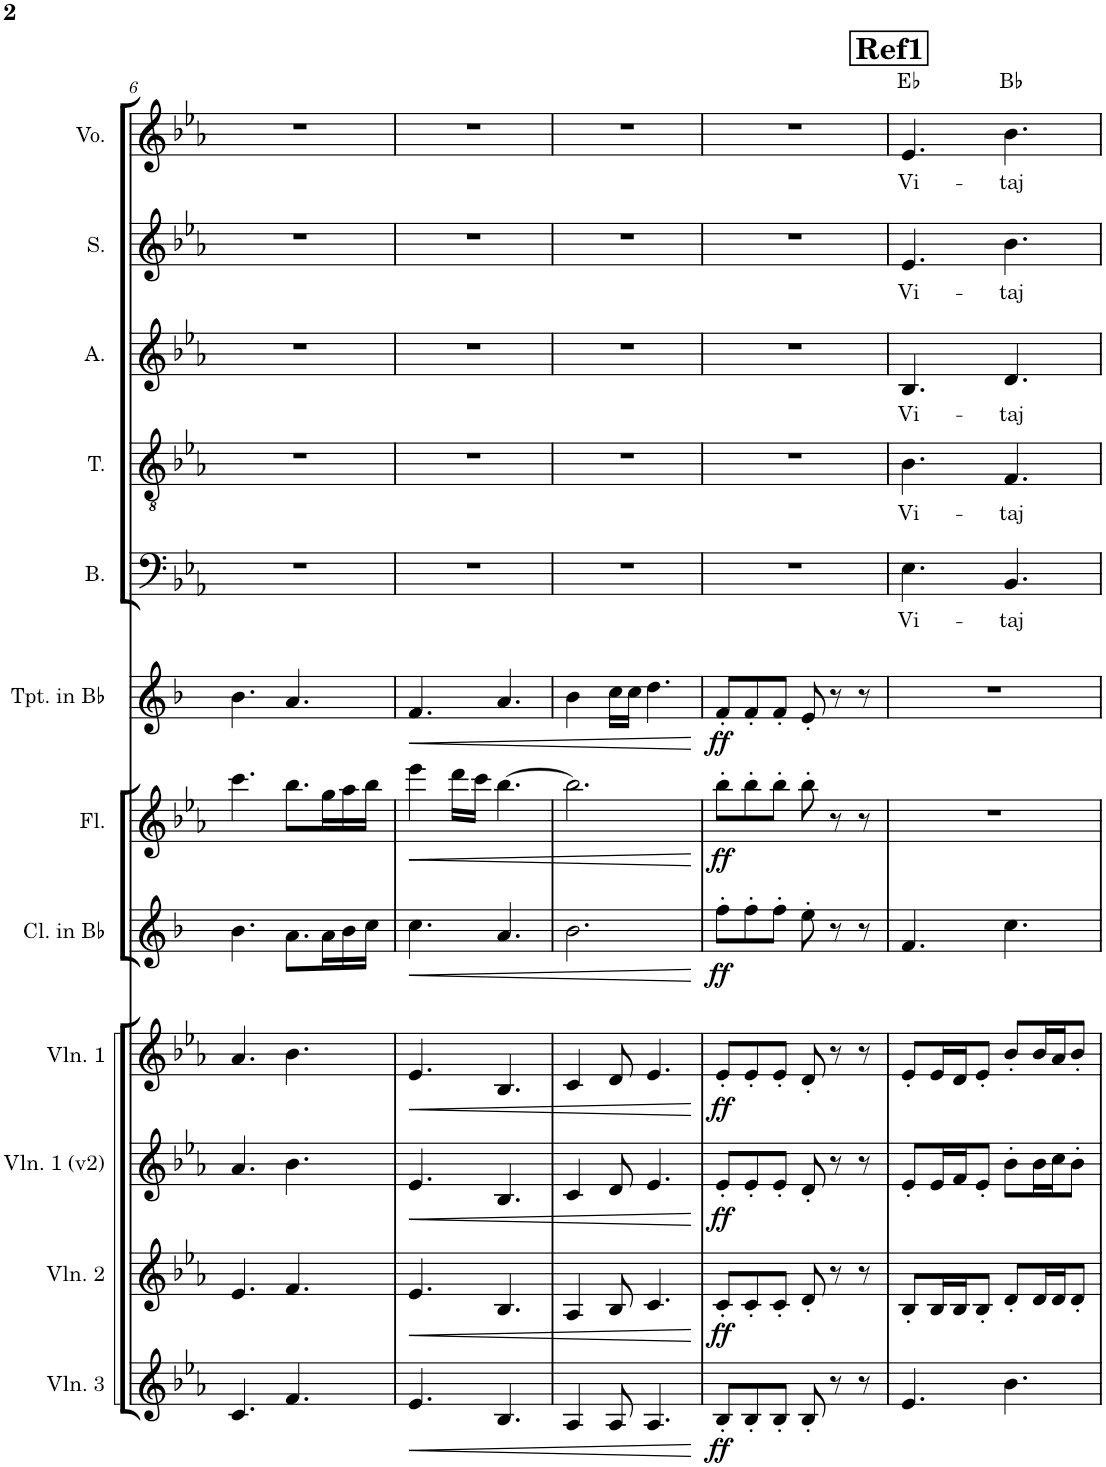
**kern	**dynam	**kern	**dynam	**kern	**dynam	**kern	**dynam	**kern	**dynam	**kern	**dynam	**kern	**dynam	**kern	**text	**kern	**text	**kern	**text	**kern	**text	**kern	**text	**harte
*part12	*part12	*part11	*part11	*part10	*part10	*part9	*part9	*part8	*part8	*part7	*part7	*part6	*part6	*part5	*part5	*part4	*part4	*part3	*part3	*part2	*part2	*part1	*part1	*part1
*staff12	*staff12	*staff11	*staff11	*staff10	*staff10	*staff9	*staff9	*staff8	*staff8	*staff7	*staff7	*staff6	*staff6	*staff5	*staff5	*staff4	*staff4	*staff3	*staff3	*staff2	*staff2	*staff1	*staff1	*
*I"Violin 3	*	*I"Violin 2	*	*I"Violin 1 (v2)	*	*I"Violin 1	*	*I"Clarinet in Bb	*	*I"Flute	*	*I"Trumpet in Bb	*	*I"Bass	*	*I"Tenor	*	*I"Alto	*	*I"Soprano	*	*I"Voice	*	*
*I'Vln. 3	*	*I'Vln. 2	*	*I'Vln. 1 (v2)	*	*I'Vln. 1	*	*I'Cl. in Bb	*	*I'Fl.	*	*I'Tpt. in Bb	*	*I'B.	*	*I'T.	*	*I'A.	*	*I'S.	*	*I'Vo.	*	*
!!LO:PB:g=z
*clefG2	*	*clefG2	*	*clefG2	*	*clefG2	*	*clefG2	*	*clefG2	*	*clefG2	*	*clefF4	*	*clefGv2	*	*clefG2	*	*clefG2	*	*clefG2	*	*
*	*	*	*	*	*	*	*	*Trd1c2	*	*	*	*Trd1c2	*	*	*	*	*	*	*	*	*	*	*	*
*k[b-e-a-]	*	*k[b-e-a-]	*	*k[b-e-a-]	*	*k[b-e-a-]	*	*k[b-]	*	*k[b-e-a-]	*	*k[b-]	*	*k[b-e-a-]	*	*k[b-e-a-]	*	*k[b-e-a-]	*	*k[b-e-a-]	*	*k[b-e-a-]	*	*
*M6/8	*	*M6/8	*	*M6/8	*	*M6/8	*	*M6/8	*	*M6/8	*	*M6/8	*	*M6/8	*	*M6/8	*	*M6/8	*	*M6/8	*	*M6/8	*	*
=6	=6	=6	=6	=6	=6	=6	=6	=6	=6	=6	=6	=6	=6	=6	=6	=6	=6	=6	=6	=6	=6	=6	=6	=6
4.c/	.	4.e-/	.	4.a-/	.	4.a-/	.	4.b-\	.	4.ccc\	.	4.b-\	.	2.r	.	2.r	.	2.r	.	2.r	.	2.r	.	.
4.f/	.	4.f/	.	4.b-\	.	4.b-\	.	8.a\L	.	8.bb-\L	.	4.a/	.	.	.	.	.	.	.	.	.	.	.	.
.	.	.	.	.	.	.	.	16a\L	.	16gg\L	.	.	.	.	.	.	.	.	.	.	.	.	.	.
.	.	.	.	.	.	.	.	16b-\	.	16aa-\	.	.	.	.	.	.	.	.	.	.	.	.	.	.
.	.	.	.	.	.	.	.	16cc\JJ	.	16bb-\JJ	.	.	.	.	.	.	.	.	.	.	.	.	.	.
=7	=7	=7	=7	=7	=7	=7	=7	=7	=7	=7	=7	=7	=7	=7	=7	=7	=7	=7	=7	=7	=7	=7	=7	=7
!	!LO:HP:b	!	!LO:HP:b	!	!LO:HP:b	!	!LO:HP:b	!	!LO:HP:b	!	!LO:HP:b	!	!LO:HP:b	!	!	!	!	!	!	!	!	!	!	!
4.e-/	<	4.e-/	<	4.e-/	<	4.e-/	<	4.cc\	<	4eee-\	<	4.f/	<	2.r	.	2.r	.	2.r	.	2.r	.	2.r	.	.
.	.	.	.	.	.	.	.	.	.	16ddd\LL	.	.	.	.	.	.	.	.	.	.	.	.	.	.
.	.	.	.	.	.	.	.	.	.	16ccc\JJ	.	.	.	.	.	.	.	.	.	.	.	.	.	.
4.B-/	.	4.B-/	.	4.B-/	.	4.B-/	.	4.a/	.	[4.bb-\	.	4.a/	.	.	.	.	.	.	.	.	.	.	.	.
=8	=8	=8	=8	=8	=8	=8	=8	=8	=8	=8	=8	=8	=8	=8	=8	=8	=8	=8	=8	=8	=8	=8	=8	=8
4A-/	.	4A-/	.	4c/	.	4c/	.	2.b-\	.	2.bb-\]	.	4b-\	.	2.r	.	2.r	.	2.r	.	2.r	.	2.r	.	.
8A-/	.	8B-/	.	8d/	.	8d/	.	.	.	.	.	16cc\LL	.	.	.	.	.	.	.	.	.	.	.	.
.	.	.	.	.	.	.	.	.	.	.	.	16cc\JJ	.	.	.	.	.	.	.	.	.	.	.	.
4.A-/	.	4.c/	.	4.e-/	.	4.e-/	.	.	.	.	.	4.dd\	.	.	.	.	.	.	.	.	.	.	.	.
.	[	.	[	.	[	.	[	.	[	.	[	.	[	.	.	.	.	.	.	.	.	.	.	.
=9	=9	=9	=9	=9	=9	=9	=9	=9	=9	=9	=9	=9	=9	=9	=9	=9	=9	=9	=9	=9	=9	=9	=9	=9
!	!LO:DY:b	!	!LO:DY:b	!	!LO:DY:b	!	!LO:DY:b	!	!LO:DY:b	!	!LO:DY:b	!	!LO:DY:b	!	!	!	!	!	!	!	!	!	!	!
8B-'/L	ff	8c'/L	ff	8e-'/L	ff	8e-'/L	ff	8ff'\L	ff	8bb-'\L	ff	8f'/L	ff	2.r	.	2.r	.	2.r	.	2.r	.	2.r	.	.
8B-'/	.	8c'/	.	8e-'/	.	8e-'/	.	8ff'\	.	8bb-'\	.	8f'/	.	.	.	.	.	.	.	.	.	.	.	.
8B-'/J	.	8c'/J	.	8e-'/J	.	8e-'/J	.	8ff'\J	.	8bb-'\J	.	8f'/J	.	.	.	.	.	.	.	.	.	.	.	.
8B-'/	.	8d'/	.	8d'/	.	8d'/	.	8ee'\	.	8bb-'\	.	8e'/	.	.	.	.	.	.	.	.	.	.	.	.
8r	.	8r	.	8r	.	8r	.	8r	.	8r	.	8r	.	.	.	.	.	.	.	.	.	.	.	.
8r	.	8r	.	8r	.	8r	.	8r	.	8r	.	8r	.	.	.	.	.	.	.	.	.	.	.	.
!!LO:REH:place=s1:a:B:cj:fs=14:t=Ref1
=10	=10	=10	=10	=10	=10	=10	=10	=10	=10	=10	=10	=10	=10	=10	=10	=10	=10	=10	=10	=10	=10	=10	=10	=10
!	!	!	!	!	!	!	!	!	!	!	!	!	!	!	!LO:LY:b	!	!LO:LY:b	!	!LO:LY:b	!	!LO:LY:b	!	!LO:LY:b	!
4.e-/	.	8B-'/L	.	8e-'/L	.	8e-'/L	.	4.f/	.	2.r	.	2.r	.	4.E-\	Vi-	4.B-\	Vi-	4.B-/	Vi-	4.e-/	Vi-	4.e-/	Vi-	Eb:maj
.	.	16B-/L	.	16e-/L	.	16e-/L	.	.	.	.	.	.	.	.	.	.	.	.	.	.	.	.	.	.
.	.	16B-/J	.	16f/J	.	16d/J	.	.	.	.	.	.	.	.	.	.	.	.	.	.	.	.	.	.
.	.	8B-'/J	.	8e-'/J	.	8e-'/J	.	.	.	.	.	.	.	.	.	.	.	.	.	.	.	.	.	.
!	!	!	!	!	!	!	!	!	!	!	!	!	!	!	!LO:LY:b	!	!LO:LY:b	!	!LO:LY:b	!	!LO:LY:b	!	!LO:LY:b	!
4.b-\	.	8d'/L	.	8b-'\L	.	8b-'/L	.	4.cc\	.	.	.	.	.	4.BB-/	-taj	4.F/	-taj	4.d/	-taj	4.b-\	-taj	4.b-\	-taj	Bb:maj
.	.	16d/L	.	16b-\L	.	16b-/L	.	.	.	.	.	.	.	.	.	.	.	.	.	.	.	.	.	.
.	.	16d/J	.	16cc\J	.	16a-/J	.	.	.	.	.	.	.	.	.	.	.	.	.	.	.	.	.	.
.	.	8d'/J	.	8b-'\J	.	8b-'/J	.	.	.	.	.	.	.	.	.	.	.	.	.	.	.	.	.	.
=	=	=	=	=	=	=	=	=	=	=	=	=	=	=	=	=	=	=	=	=	=	=	=	=
*-	*-	*-	*-	*-	*-	*-	*-	*-	*-	*-	*-	*-	*-	*-	*-	*-	*-	*-	*-	*-	*-	*-	*-	*-
